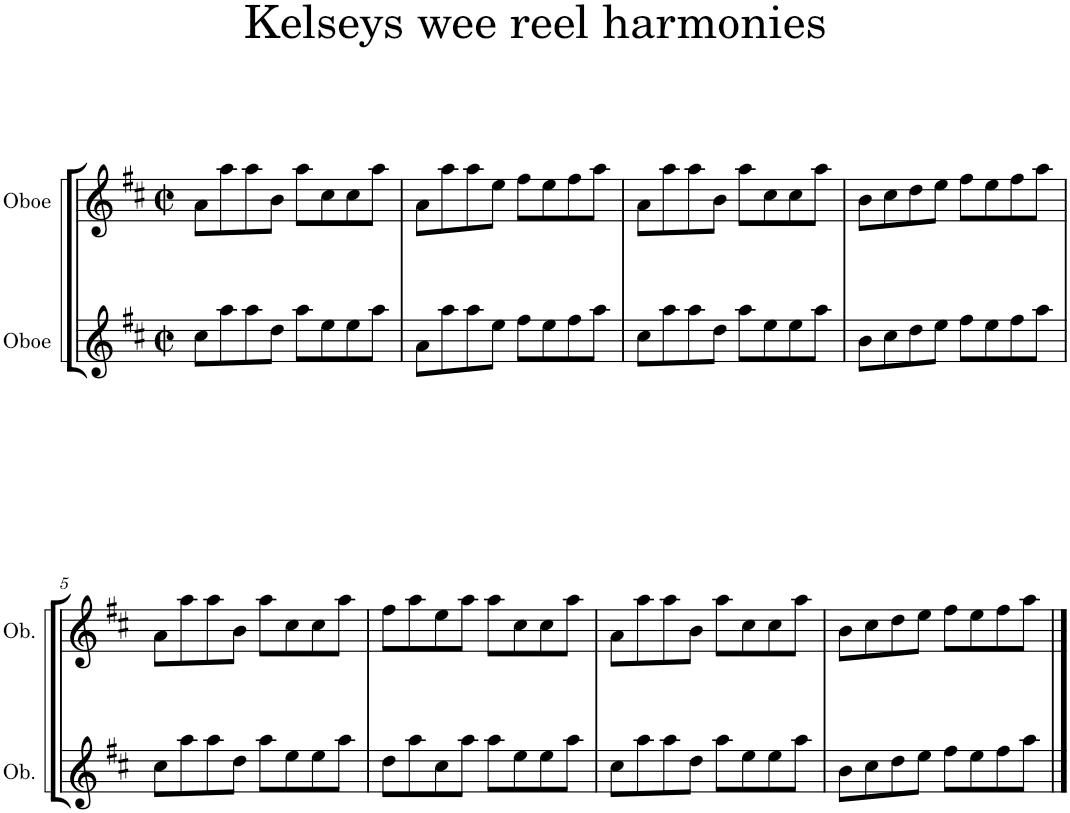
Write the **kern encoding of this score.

**kern	**kern
*part2	*part1
*staff2	*staff1
*I"Oboe	*I"Oboe
*I'Ob.	*I'Ob.
*clefG2	*clefG2
*k[f#c#]	*k[f#c#]
*M2/2	*M2/2
*met(c|)	*met(c|)
=1	=1
8cc#\L	8a\L
8aa\	8aa\
8aa\	8aa\
8dd\J	8b\J
8aa\L	8aa\L
8ee\	8cc#\
8ee\	8cc#\
8aa\J	8aa\J
=2	=2
8a\L	8a\L
8aa\	8aa\
8aa\	8aa\
8ee\J	8ee\J
8ff#\L	8ff#\L
8ee\	8ee\
8ff#\	8ff#\
8aa\J	8aa\J
=3	=3
8cc#\L	8a\L
8aa\	8aa\
8aa\	8aa\
8dd\J	8b\J
8aa\L	8aa\L
8ee\	8cc#\
8ee\	8cc#\
8aa\J	8aa\J
=4	=4
8b\L	8b\L
8cc#\	8cc#\
8dd\	8dd\
8ee\J	8ee\J
8ff#\L	8ff#\L
8ee\	8ee\
8ff#\	8ff#\
8aa\J	8aa\J
!!LO:LB:g=z
=5	=5
8cc#\L	8a\L
8aa\	8aa\
8aa\	8aa\
8dd\J	8b\J
8aa\L	8aa\L
8ee\	8cc#\
8ee\	8cc#\
8aa\J	8aa\J
=6	=6
8dd\L	8ff#\L
8aa\	8aa\
8cc#\	8ee\
8aa\J	8aa\J
8aa\L	8aa\L
8ee\	8cc#\
8ee\	8cc#\
8aa\J	8aa\J
=7	=7
8cc#\L	8a\L
8aa\	8aa\
8aa\	8aa\
8dd\J	8b\J
8aa\L	8aa\L
8ee\	8cc#\
8ee\	8cc#\
8aa\J	8aa\J
=8	=8
8b\L	8b\L
8cc#\	8cc#\
8dd\	8dd\
8ee\J	8ee\J
8ff#\L	8ff#\L
8ee\	8ee\
8ff#\	8ff#\
8aa\J	8aa\J
==	==
*-	*-
